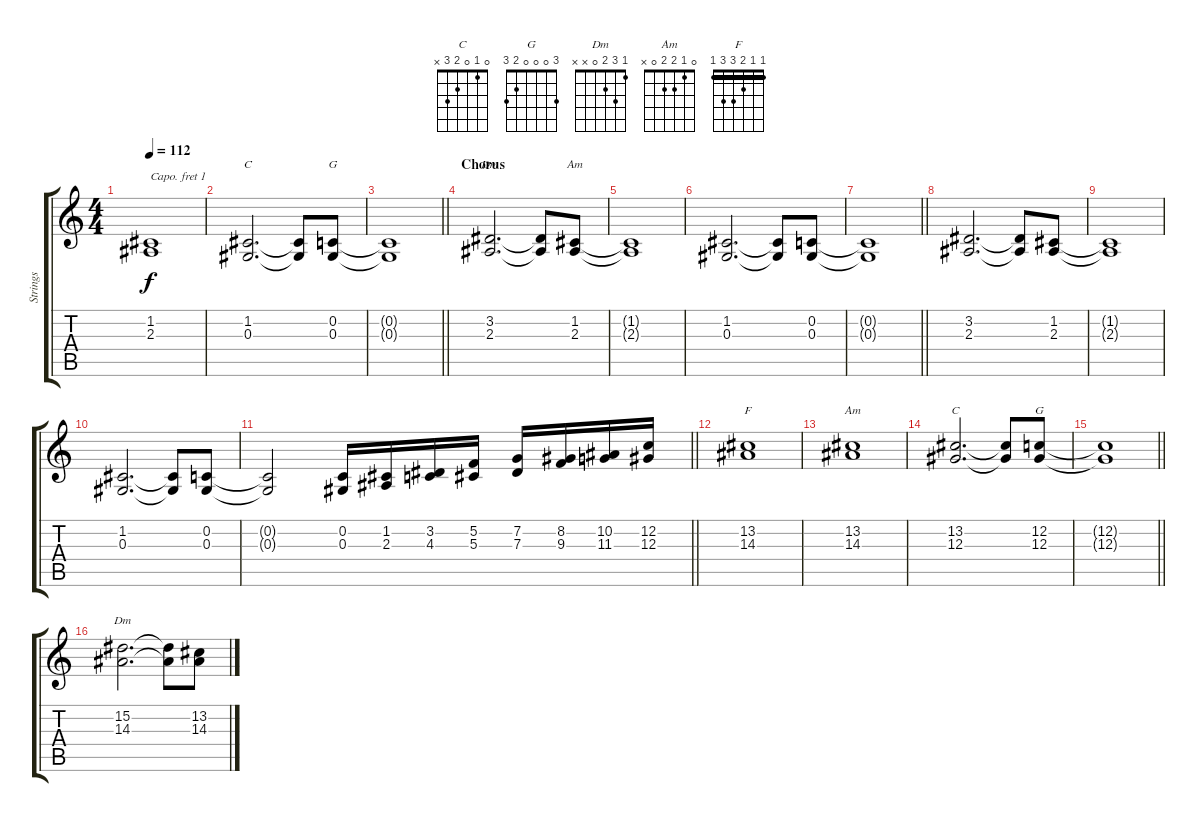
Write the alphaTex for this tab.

\track ("Strings" "Strings") {instrument stringensemble1}
\staff {score tabs}
\capo 1
\tuning (E4 B3 G3 D3 A2 E2) {hide}
\chord ("C" x 1 0 x x x)
\chord ("G" x 0 0 x x x)
\chord ("Dm" x 3 2 x x x)
\chord ("Am" x 1 2 x x x)
\chord ("F" 1 1 2 3 3 1) {barre 1}
\chord ("Am" 0 1 2 2 0 x)
\chord ("C" 0 1 0 2 3 x)
\chord ("G" 3 0 0 0 2 3)
\chord ("Dm" 1 3 2 0 x x)
\ts (4 4)
\tempo 112
\clef g2
\ks c
(1.2{t} 2.3{t}).1{dy f} |
(1.2 0.3).2{d ch "C"} (1.2{t} 0.3{t}).8 (0.2 0.3).8{ch "G"} |
\barLineRight lightlight
(0.2{t} 0.3{t}).1 |
\section ("" "Chorus")
(3.2 2.3).2{d ch "Dm"} (3.2{t} 2.3{t}).8 (1.2 2.3).8{ch "Am"} |
(1.2{t} 2.3{t}).1 |
(1.2 0.3).2{d} (1.2{t} 0.3{t}).8 (0.2 0.3).8 |
\barLineRight lightlight
(0.2{t} 0.3{t}).1 |
(3.2 2.3).2{d} (3.2{t} 2.3{t}).8 (1.2 2.3).8 |
(1.2{t} 2.3{t}).1 |
(1.2 0.3).2{d} (1.2{t} 0.3{t}).8 (0.2 0.3).8 |
\barLineRight lightlight
(0.2{t} 0.3{t}).2 (0.2 0.3).16 (1.2 2.3).16 (3.2 4.3).16 (5.2 5.3).16 (7.2 7.3).16 (8.2 9.3).16 (10.2 11.3).16 (12.2 12.3).16 |
(13.2 14.3).1{ch "F"} |
(13.2 14.3).1{ch "Am"} |
(13.2 12.3).2{d ch "C"} (13.2{t} 12.3{t}).8 (12.2 12.3).8{ch "G"} |
\barLineRight lightlight
(12.2{t} 12.3{t}).1 |
(15.2 14.3).2{d ch "Dm"} (15.2{t} 14.3{t}).8 (13.2 14.3).8
